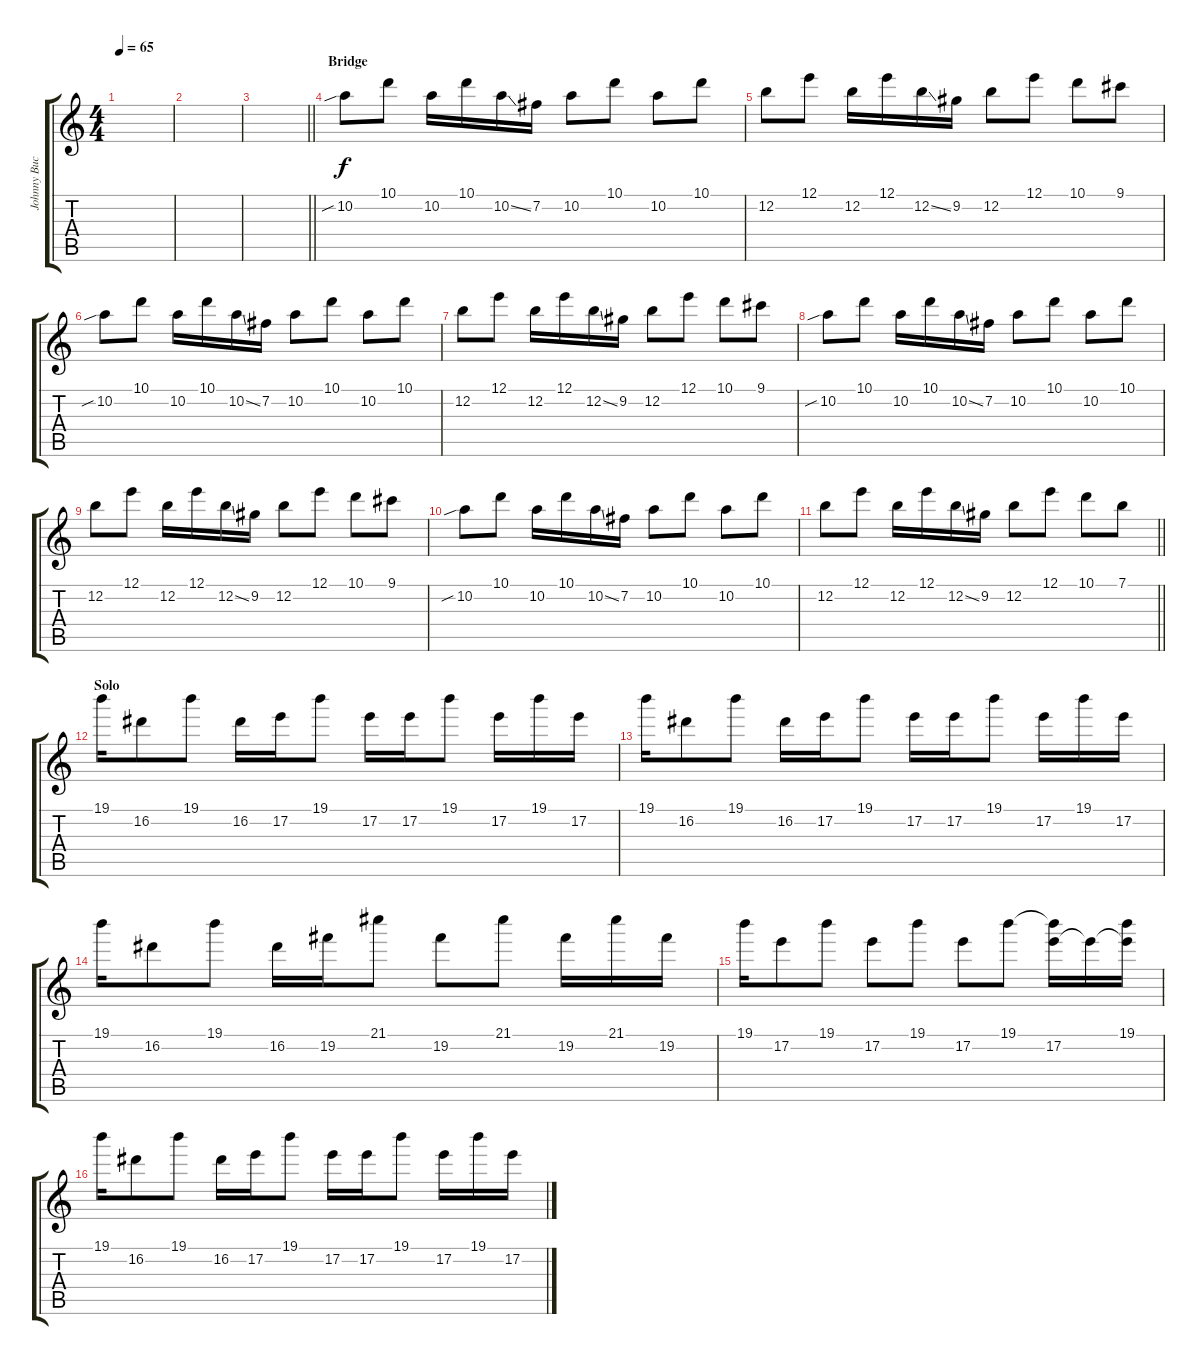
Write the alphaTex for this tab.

\track ("Johnny Buckland-Lead Guitar" "Johnny Buc") {instrument overdrivenguitar}
\staff {score tabs}
\tuning (E4 B3 G3 D3 A2 E2) {hide}
\ts (4 4)
\tempo 65
\clef g2
\ks c
|
|
\barLineRight lightlight
|
\section ("" "Bridge")
10.2{sib}.8 10.1.8 10.2.16 10.1.16 10.2{ss}.16 7.2.16 10.2.8 10.1.8 10.2.8 10.1.8 |
12.2.8 12.1.8 12.2.16 12.1.16 12.2{ss}.16 9.2.16 12.2.8 12.1.8 10.1.8 9.1.8 |
10.2{sib}.8 10.1.8 10.2.16 10.1.16 10.2{ss}.16 7.2.16 10.2.8 10.1.8 10.2.8 10.1.8 |
12.2.8 12.1.8 12.2.16 12.1.16 12.2{ss}.16 9.2.16 12.2.8 12.1.8 10.1.8 9.1.8 |
10.2{sib}.8 10.1.8 10.2.16 10.1.16 10.2{ss}.16 7.2.16 10.2.8 10.1.8 10.2.8 10.1.8 |
12.2.8 12.1.8 12.2.16 12.1.16 12.2{ss}.16 9.2.16 12.2.8 12.1.8 10.1.8 9.1.8 |
10.2{sib}.8 10.1.8 10.2.16 10.1.16 10.2{ss}.16 7.2.16 10.2.8 10.1.8 10.2.8 10.1.8 |
\barLineRight lightlight
12.2.8 12.1.8 12.2.16 12.1.16 12.2{ss}.16 9.2.16 12.2.8 12.1.8 10.1.8 7.1.8 |
\section ("" "Solo")
19.1.16 16.2.8 19.1.8 16.2.16 17.2.16 19.1.8 17.2.16 17.2.16 19.1.8 17.2.16 19.1.16 17.2.16 |
19.1.16 16.2.8 19.1.8 16.2.16 17.2.16 19.1.8 17.2.16 17.2.16 19.1.8 17.2.16 19.1.16 17.2.16 |
19.1.16 16.2.8 19.1.8 16.2.16 19.2.16 21.1.8 19.2.8 21.1.8 19.2.16 21.1.16 19.2.16 |
19.1.16 17.2.8 19.1.8 17.2.8 19.1.8 17.2.8 19.1.8 (19.1{t} 17.2).16 17.2{t}.16 (19.1 17.2{t}).16 |
19.1.16 16.2.8 19.1.8 16.2.16 17.2.16 19.1.8 17.2.16 17.2.16 19.1.8 17.2.16 19.1.16 17.2.16
